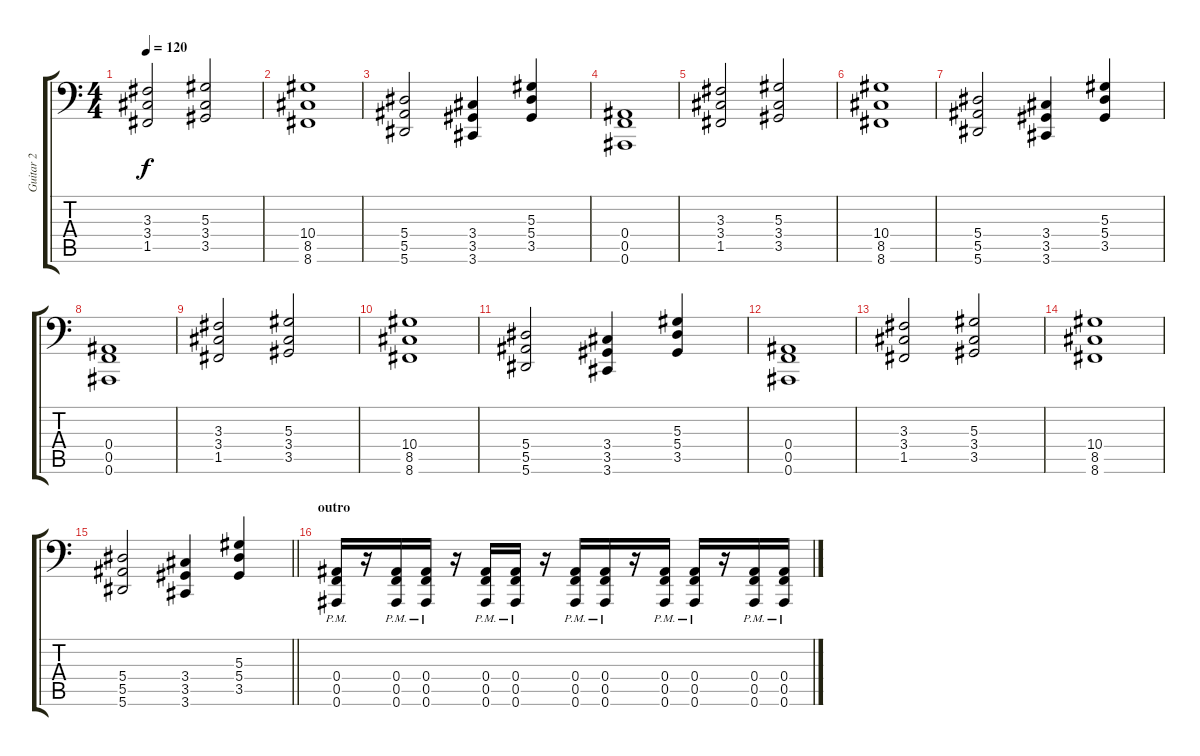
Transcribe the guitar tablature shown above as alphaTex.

\track ("Guitar 2" "Guitar 2") {instrument stringensemble1}
\staff {score tabs}
\tuning (C4 G3 Eb3 Bb2 F2 Bb1) {hide}
\ts (4 4)
\tempo 120
\clef f4
\ks c
(3.3 3.4 1.5).2{dy f} (5.3 3.4 3.5).2 |
(10.4 8.5 8.6).1 |
(5.4 5.5 5.6).2 (3.4 3.5 3.6).4 (5.3 5.4 3.5).4 |
(0.4 0.5 0.6).1 |
(3.3 3.4 1.5).2 (5.3 3.4 3.5).2 |
(10.4 8.5 8.6).1 |
(5.4 5.5 5.6).2 (3.4 3.5 3.6).4 (5.3 5.4 3.5).4 |
(0.4 0.5 0.6).1 |
(3.3 3.4 1.5).2 (5.3 3.4 3.5).2 |
(10.4 8.5 8.6).1 |
(5.4 5.5 5.6).2 (3.4 3.5 3.6).4 (5.3 5.4 3.5).4 |
(0.4 0.5 0.6).1 |
(3.3 3.4 1.5).2 (5.3 3.4 3.5).2 |
(10.4 8.5 8.6).1 |
\barLineRight lightlight
(5.4 5.5 5.6).2 (3.4 3.5 3.6).4 (5.3 5.4 3.5).4 |
\section ("" "outro")
(0.4{pm} 0.5{pm} 0.6{pm}).16 r.16 (0.4{pm} 0.5{pm} 0.6{pm}).16 (0.4{pm} 0.5{pm} 0.6{pm}).16 r.16 (0.4{pm} 0.5{pm} 0.6{pm}).16 (0.4{pm} 0.5{pm} 0.6{pm}).16 r.16 (0.4{pm} 0.5{pm} 0.6{pm}).16 (0.4{pm} 0.5{pm} 0.6{pm}).16 r.16 (0.4{pm} 0.5{pm} 0.6{pm}).16 (0.4{pm} 0.5{pm} 0.6{pm}).16 r.16 (0.4{pm} 0.5{pm} 0.6{pm}).16 (0.4{pm} 0.5{pm} 0.6{pm}).16
